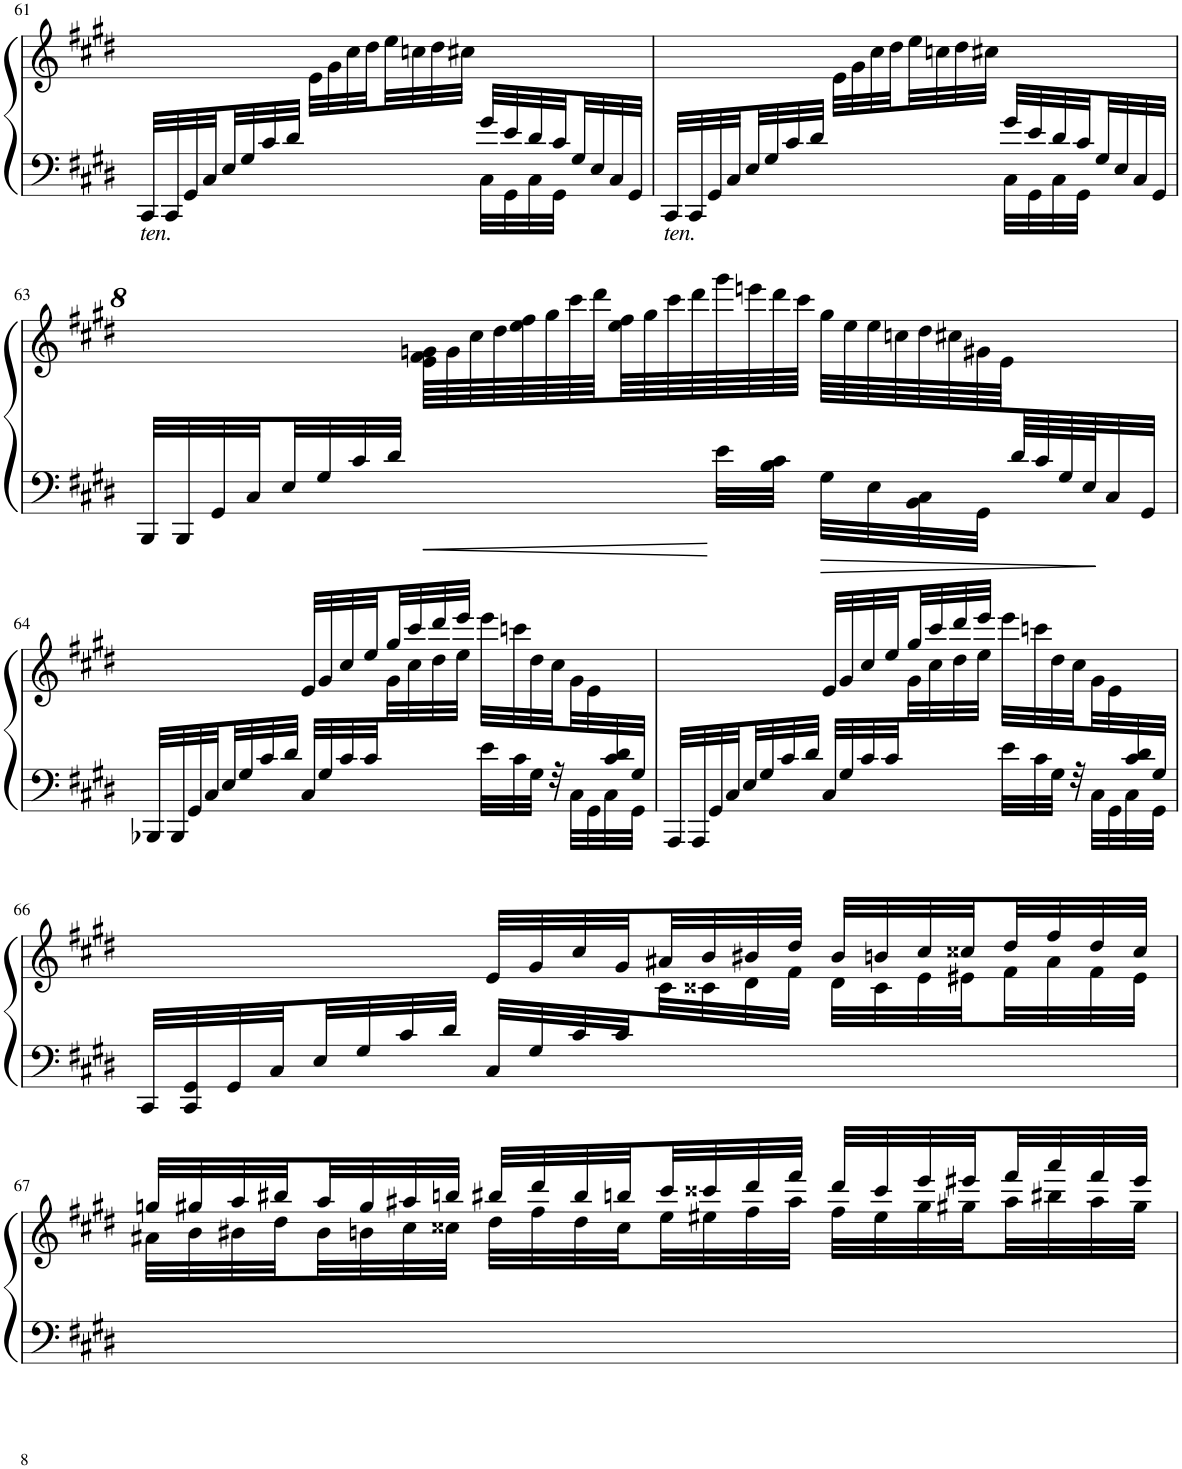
**kern	**kern	**dynam
*part1	*part1	*part1
*staff2	*staff1	*staff1/2
*I"Piano	*	*
*I'Pno.	*	*
!!LO:PB:g=z
*clefF4	*clefG2	*
*k[f#c#g#d#]	*k[f#c#g#d#]	*
*M3/4	*M3/4	*
=61	=61	=61
*^	*^	*
!LO:TX:b:i:t=ten.	!	!	!	!
32CC#/LLL	2ryy	2.ryy	4ryy	.
32CC#/	.	.	.	.
32GG#/	.	.	.	.
32C#/	.	.	.	.
32E/	.	.	.	.
32G#/	.	.	.	.
32c#/	.	.	.	.
32d#/JJJ	.	.	.	.
4ryy	.	.	32e\LLL	.
.	.	.	32g#\	.
.	.	.	32cc#\	.
.	.	.	32dd#\	.
.	.	.	32ee\	.
.	.	.	32ccn\	.
.	.	.	32dd#\	.
.	.	.	32cc#X\JJJ	.
32g#/LLL	32C#\LLL	.	4ryy	.
32e/	32GG#\	.	.	.
32d#/	32C#\	.	.	.
32c#/	32GG#\JJJ	.	.	.
32G#/	8ryy	.	.	.
32E/	.	.	.	.
32C#/	.	.	.	.
32GG#/JJJ	.	.	.	.
=62	=62	=62	=62	=62
!LO:TX:b:i:t=ten.	!	!	!	!
32CC#/LLL	2ryy	2.ryy	4ryy	.
32CC#/	.	.	.	.
32GG#/	.	.	.	.
32C#/	.	.	.	.
32E/	.	.	.	.
32G#/	.	.	.	.
32c#/	.	.	.	.
32d#/JJJ	.	.	.	.
4ryy	.	.	32e\LLL	.
.	.	.	32g#\	.
.	.	.	32cc#\	.
.	.	.	32dd#\	.
.	.	.	32ee\	.
.	.	.	32ccn\	.
.	.	.	32dd#\	.
.	.	.	32cc#X\JJJ	.
32g#/LLL	32C#\LLL	.	4ryy	.
32e/	32GG#\	.	.	.
32d#/	32C#\	.	.	.
32c#/	32GG#\JJJ	.	.	.
32G#/	8ryy	.	.	.
32E/	.	.	.	.
32C#/	.	.	.	.
32GG#/JJJ	.	.	.	.
!!LO:LB:g=z	!!
=63	=63	=63	=63	=63
*	*	*8va	*	*
32BBB^/LLL	4.ryy	2.ryy	4ryy	.
32BBB/	.	.	.	.
32GG#/	.	.	.	.
32C#/	.	.	.	.
32E/	.	.	.	.
32G#/	.	.	.	.
32c#/	.	.	.	.
32d#/JJJ	.	.	.	.
!	!	!	!	!LO:HP:b
4.ryy	.	.	64e\ 64f#\ 64gn\LLLL	<
.	.	.	64g\	.
.	.	.	64cc#\	.
.	.	.	64dd#\	.
.	.	.	64ee\ 64ff#\	.
.	.	.	64gg#\	.
.	.	.	64ccc#\	.
.	.	.	64ddd#\	.
.	16ryy	.	64eee\ 64fff#\	.
.	.	.	64ggg#\	.
.	.	.	64cccc#\	.
.	.	.	64dddd#\	.
.	32ee\LLL	.	64gggg#\	[
.	.	.	64eeeen\	.
.	32B\ 32c#\JJJ	.	64ddd#\	.
.	.	.	64ccc#\JJJJ	.
!	!	!	!	!LO:HP:b
.	32G#\LLL	.	64gg#\LLLL	>
.	.	.	64ee\	.
.	32E\	.	64ee\	.
.	.	.	64ccn\	.
.	32BB\ 32C#\	.	64dd#\	.
.	.	.	64cc#X\	.
.	32GG#\JJJ	.	64g#X\	.
.	.	.	64e\	.
*	*	*X8va	*	*
64d#/	8ryy	.	8ryy	.
64c#/	.	.	.	.
64G#/	.	.	.	.
64E/J	.	.	.	.
32C#/	.	.	.	]
32GG#/JJJ	.	.	.	.
!!LO:LB:g=z
=64	=64	=64	=64	=64
*	*	*	*^	*
32BBB-X^</LLL	4ryy	2.ryy	4ryy	4.ryy	.
32BBB-/	.	.	.	.	.
32GG#/	.	.	.	.	.
32C#/	.	.	.	.	.
32E/	.	.	.	.	.
32G#/	.	.	.	.	.
32c#/	.	.	.	.	.
32d#/JJJ	.	.	.	.	.
4..ryy	32C#/LLL	.	32e/LLL	.	.
.	32G#/	.	32g#/	.	.
.	32c#/	.	32cc#/	.	.
.	32c#/	.	32ee/	.	.
.	8ryy	.	32gg#/	32g#\	.
.	.	.	32ccc#/	32cc#\	.
.	.	.	32ddd#/	32dd#\	.
.	.	.	32eee/JJJ	32ee\JJJ	.
.	32e\LLL	.	32eee\LLL	4ryy	.
.	32c#\	.	32cccn\	.	.
.	32G#\JJJ	.	32dd#\	.	.
.	32r	.	32cc#\	.	.
.	32C#\LLL	.	32g#\	.	.
.	32GG#\	.	32e\	.	.
32c#/ 32d#/	32C#\	.	16ryy	.	.
32G#/JJJ	32GG#\JJJ	.	.	.	.
=65	=65	=65	=65	=65	=65
32AAA^</LLL	4ryy	2.ryy	4ryy	4.ryy	.
32AAA/	.	.	.	.	.
32GG#/	.	.	.	.	.
32C#/	.	.	.	.	.
32E/	.	.	.	.	.
32G#/	.	.	.	.	.
32c#/	.	.	.	.	.
32d#/JJJ	.	.	.	.	.
4..ryy	32C#/LLL	.	32e/LLL	.	.
.	32G#/	.	32g#/	.	.
.	32c#/	.	32cc#/	.	.
.	32c#/	.	32ee/	.	.
.	8ryy	.	32gg#/	32g#\	.
.	.	.	32ccc#/	32cc#\	.
.	.	.	32ddd#/	32dd#\	.
.	.	.	32eee/JJJ	32ee\JJJ	.
.	32e\LLL	.	32eee\LLL	4ryy	.
.	32c#\	.	32cccn\	.	.
.	32G#\JJJ	.	32dd#\	.	.
.	32r	.	32cc#\	.	.
.	32C#\LLL	.	32g#\	.	.
.	32GG#\	.	32e\	.	.
32c#/ 32d#/	32C#\	.	16ryy	.	.
32G#/JJJ	32GG#\JJJ	.	.	.	.
!!LO:LB:g=z	!!	!!
=66	=66	=66	=66	=66	=66
32CC#/LLL	4ryy	2.ryy	4ryy	4.ryy	.
32CC#/ 32GG#/	.	.	.	.	.
32GG#/	.	.	.	.	.
32C#/	.	.	.	.	.
32E/	.	.	.	.	.
32G#/	.	.	.	.	.
32c#/	.	.	.	.	.
32d#/JJJ	.	.	.	.	.
4.ryy	32C#/LLL	.	32e/LLL	.	.
.	32G#/	.	32g#/	.	.
.	32c#/	.	32cc#/	.	.
.	32c#/	.	32g#/	.	.
.	4.ryy	.	32a#X/	32c#\	.
.	.	.	32b/	32c##X\	.
.	.	.	32b#X/	32d#\	.
.	.	.	32dd#/JJJ	32f#\JJJ	.
.	.	.	32b#/LLL	32d#\LLL	.
.	.	.	32bn/	32c##\	.
.	.	.	32cc#/	32e\	.
.	.	.	32cc##X/	32e#X\	.
8ryy	.	.	32dd#/	32f#\	.
.	.	.	32ff#/	32a#\	.
.	.	.	32dd#/	32f#\	.
.	.	.	32cc##/JJJ	32e#\JJJ	.
*v	*v	*	*	*	*
!!LO:LB:g=z	!!	!!
=67	=67	=67	=67	=67
2.ryy	2.ryy	32ggn/LLL	32a#X\LLL	.
.	.	32gg#X/	32b\	.
.	.	32aa/	32b#X\	.
.	.	32bb#X/	32dd#\	.
.	.	32aa/	32b#\	.
.	.	32gg#/	32bn\	.
.	.	32aa#X/	32cc#\	.
.	.	32bbn/JJJ	32cc##X\JJJ	.
.	.	32bb#X/LLL	32dd#\LLL	.
.	.	32ddd#/	32ff#\	.
.	.	32bb#/	32dd#\	.
.	.	32bbn/	32cc##\	.
.	.	32ccc#/	32ee\	.
.	.	32ccc##X/	32ee#X\	.
.	.	32ddd#/	32ff#\	.
.	.	32fff#/JJJ	32aa#\JJJ	.
.	.	32ddd#/LLL	32ff#\LLL	.
.	.	32ccc##/	32ee#\	.
.	.	32eee/	32gg#\	.
.	.	32eee#X/	32gg#X\	.
.	.	32fff#/	32aa#\	.
.	.	32aaa/	32bb#X\	.
.	.	32fff#/	32aa#\	.
.	.	32eee#/JJJ	32gg#\JJJ	.
*	*v	*v	*v	*
=	=	=
*-	*-	*-
